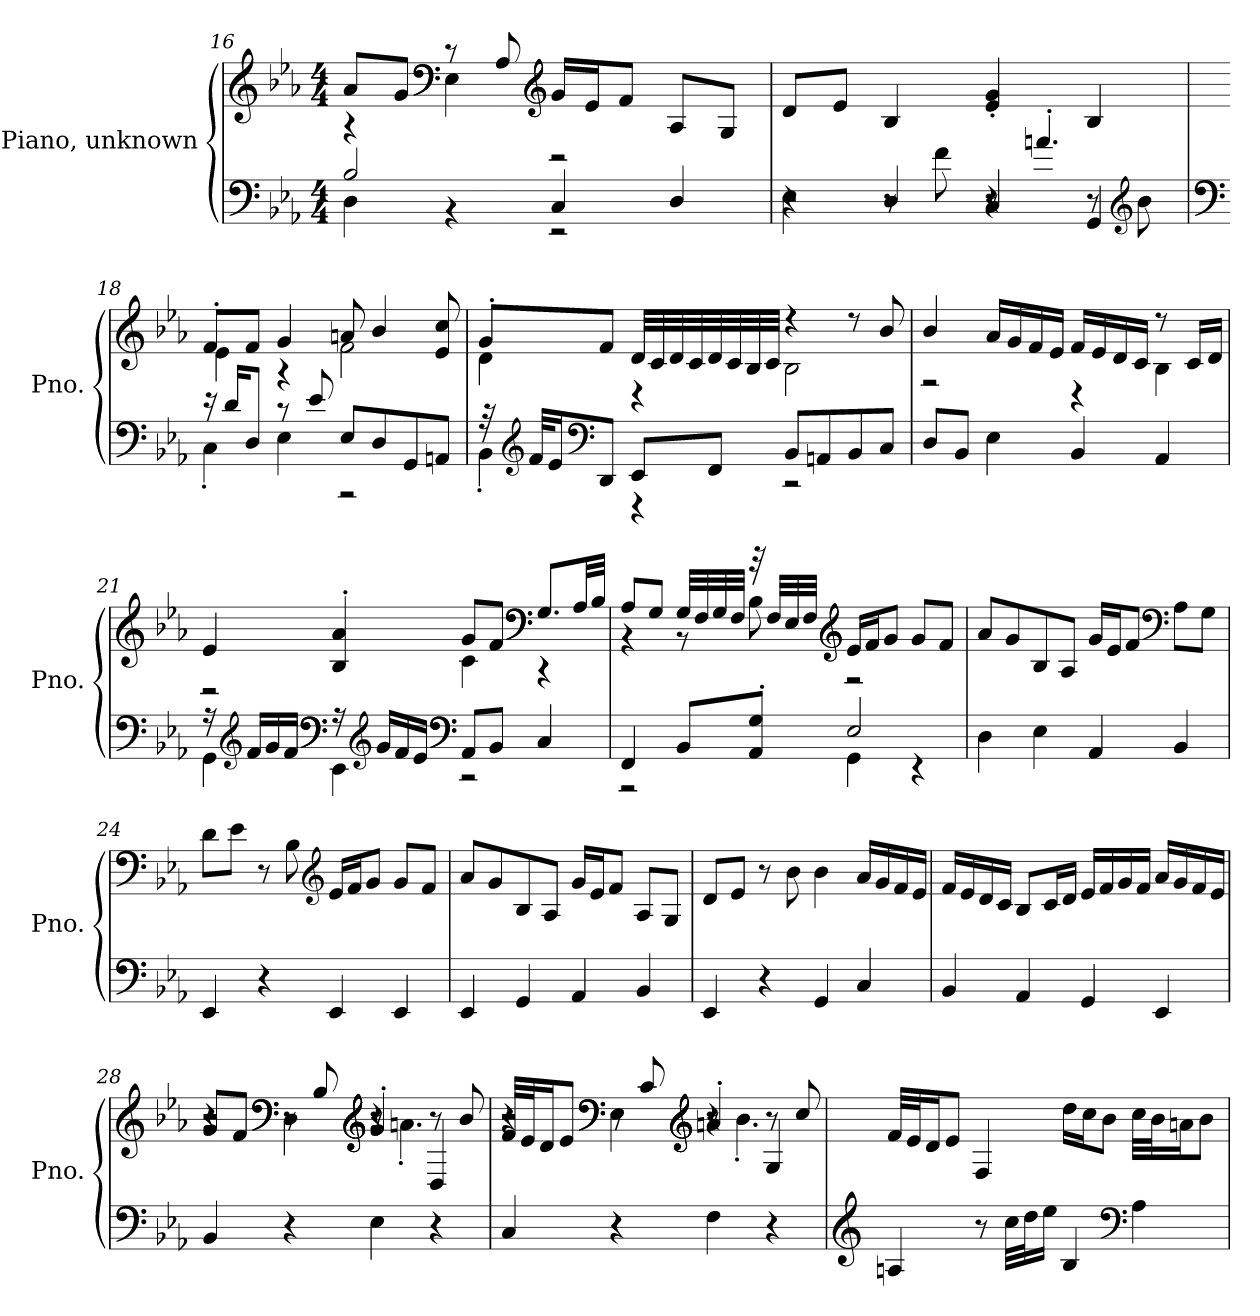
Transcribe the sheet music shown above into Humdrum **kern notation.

**kern	**kern
*part1	*part1
*staff2	*staff1
*I"Piano, unknown	*
*I'Pno.	*
*clefF4	*clefG2
*k[b-e-a-]	*k[b-e-a-]
*M4/4	*M4/4
=16	=16
*^	*^
2B-/	4D\	8a-/L	4r
.	.	8g/J	.
*	*	*clefF4	*
.	4r	8r	4E-\
.	.	8A-/	.
*	*	*clefG2	*
4C/	2r	16g/LL	2r
.	.	16e-/J	.
.	.	8f/J	.
4D/	.	8A-/L	.
.	.	8G/J	.
*	*	*v	*v
!!LO:PB:g=z
=17	=17	=17
*	*^	*
2r	4E-\	4r	8d/L
.	.	.	8e-/J
.	8r	4D/	4B-/
.	8f\	.	.
8r	4r	4C/	4e-/' 4g/'
4.an'/	.	.	.
.	8r	4GG/	4B-/
*clefG2	*	*	*
.	8b-\	.	.
*v	*v	*v	*
=18	=18
*clefF4	*
*^	*^
16r	4C'\	8f'/L	4e-\
16d/KL	.	.	.
8D/J	.	8f/J	.
8r	4E-\	4g/	4r
8e-/	.	.	.
8E-/L	2r	8an/	2f\
8D/	.	4b-/	.
8GG/	.	.	.
8AAn/J	.	8e-/ 8cc/	.
!!LO:LB:g=z	!!
=19	=19	=19	=19
32r	4BB-'\	8g'/L	4d\
*clefG2	*	*	*
32f/KLL	.	.	.
16e-/J	.	.	.
*clefF4	*	*	*
8DD/J	.	8f/J	.
8EE-/L	4r	32d/LLL	4r
.	.	32c/	.
.	.	32d/	.
.	.	32c/	.
8FF/J	.	32d/	.
.	.	32c/	.
.	.	32B-/	.
.	.	32c/JJJ	.
8BB-/L	2r	4r	2B-\
8AAn/	.	.	.
8BB-/	.	8r	.
8C/J	.	8b-/	.
*v	*v	*	*
=20	=20	=20
8D/L	4b-/	2r
8BB-/J	.	.
4E-\	16a-/LL	.
.	16g/	.
.	16f/	.
.	16e-/JJ	.
4BB-/	16f/LL	4r
.	16e-/	.
.	16d/	.
.	16c/JJ	.
4AA-/	8r	4B-\
.	16c/LL	.
.	16d/JJ	.
!!LO:LB:g=z	!!
=21	=21	=21
*^	*	*
16r	4GG\	4e-/	2r
*clefG2	*	*	*
16f/LL	.	.	.
16g/	.	.	.
16f/JJ	.	.	.
*clefF4	*	*	*
16r	4EE-\	4B-/' 4a-/'	.
*clefG2	*	*	*
16g/LL	.	.	.
16f/	.	.	.
16e-/JJ	.	.	.
*clefF4	*	*	*
8AA-/L	2r	8g/L	4c\
8BB-/J	.	8f/J	.
*	*	*clefF4	*
4C/	.	8.G/L	4r
.	.	32A-/LL	.
.	.	32B-/JJJ	.
=22	=22	=22	=22
4FF/	2r	8A-/L	4r
.	.	8G/J	.
8BB-/L	.	32G/LLL	8r
.	.	32F/	.
.	.	32G/	.
.	.	32F/JJJ	.
8AA-/' 8G/'J	.	32r	8B-\
.	.	32F/LLL	.
.	.	32E-/	.
.	.	32F/JJJ	.
*	*	*clefG2	*
2E-/	4GG\	16e-/LL	2r
.	.	16f/J	.
.	.	8g/J	.
.	4r	8g/L	.
.	.	8f/J	.
*v	*v	*	*
*	*v	*v
!!LO:LB:g=z
=23	=23
4D\	8a-/L
.	8g/
4E-\	8B-/
.	8A-/J
4AA-/	16g/LL
.	16e-/J
.	8f/J
*	*clefF4
4BB-/	8A-\L
.	8G\J
=24	=24
4EE-/	8d\L
.	8e-\J
4r	8r
.	8B-\
*	*clefG2
4EE-/	16e-/LL
.	16f/J
.	8g/J
4EE-/	8g/L
.	8f/J
=25	=25
4EE-/	8a-/L
.	8g/
4GG/	8B-/
.	8A-/J
4AA-/	16g/LL
.	16e-/J
.	8f/J
4BB-/	8A-/L
.	8G/J
=26	=26
4EE-/	8d/L
.	8e-/J
4r	8r
.	8b-\
4GG/	4b-\
4C/	16a-/LL
.	16g/
.	16f/
.	16e-/JJ
!!LO:LB:g=z
=27	=27
4BB-/	16f/LL
.	16e-/
.	16d/
.	16c/JJ
4AA-/	8B-/L
.	16c/L
.	16d/JJ
4GG/	16e-/LL
.	16f/
.	16g/
.	16f/JJ
4EE-/	16a-/LL
.	16g/
.	16f/
.	16e-/JJ
=28	=28
*	*^
*	*	*^
4BB-/	8g/L	4r	2r
.	8f/J	.	.
*	*clefF4	*	*
4r	8r	4D\	.
.	8B-/	.	.
*	*clefG2	*	*
4E-\	4g'/	8r	4r
.	.	4.an'\	.
4r	8r	.	4D/
.	8b-/	.	.
!!LO:LB:g=z	!!	!!
=29	=29	=29	=29
4C/	32f/LLL	4r	2r
.	32e-/J	.	.
.	16d/J	.	.
.	8e-/J	.	.
*	*clefF4	*	*
4r	8r	4E-\	.
.	8c/	.	.
*	*clefG2	*	*
4F\	4an'/	8r	4r
.	.	4.b-'\	.
4r	8r	.	4G/
.	8cc/	.	.
*	*v	*v	*v
=30	=30
*clefG2	*
4An/	32f/LLL
.	32e-/J
.	16d/J
.	8e-/J
8r	4F/
32cc\LLL	.
32dd\J	.
16ee-\JJ	.
4B-/	16dd\LL
.	16cc\J
.	8b-\J
*clefF4	*
4A\	32cc\LLL
.	32b-\J
.	16an\J
.	8b-\J
=	=
*-	*-
